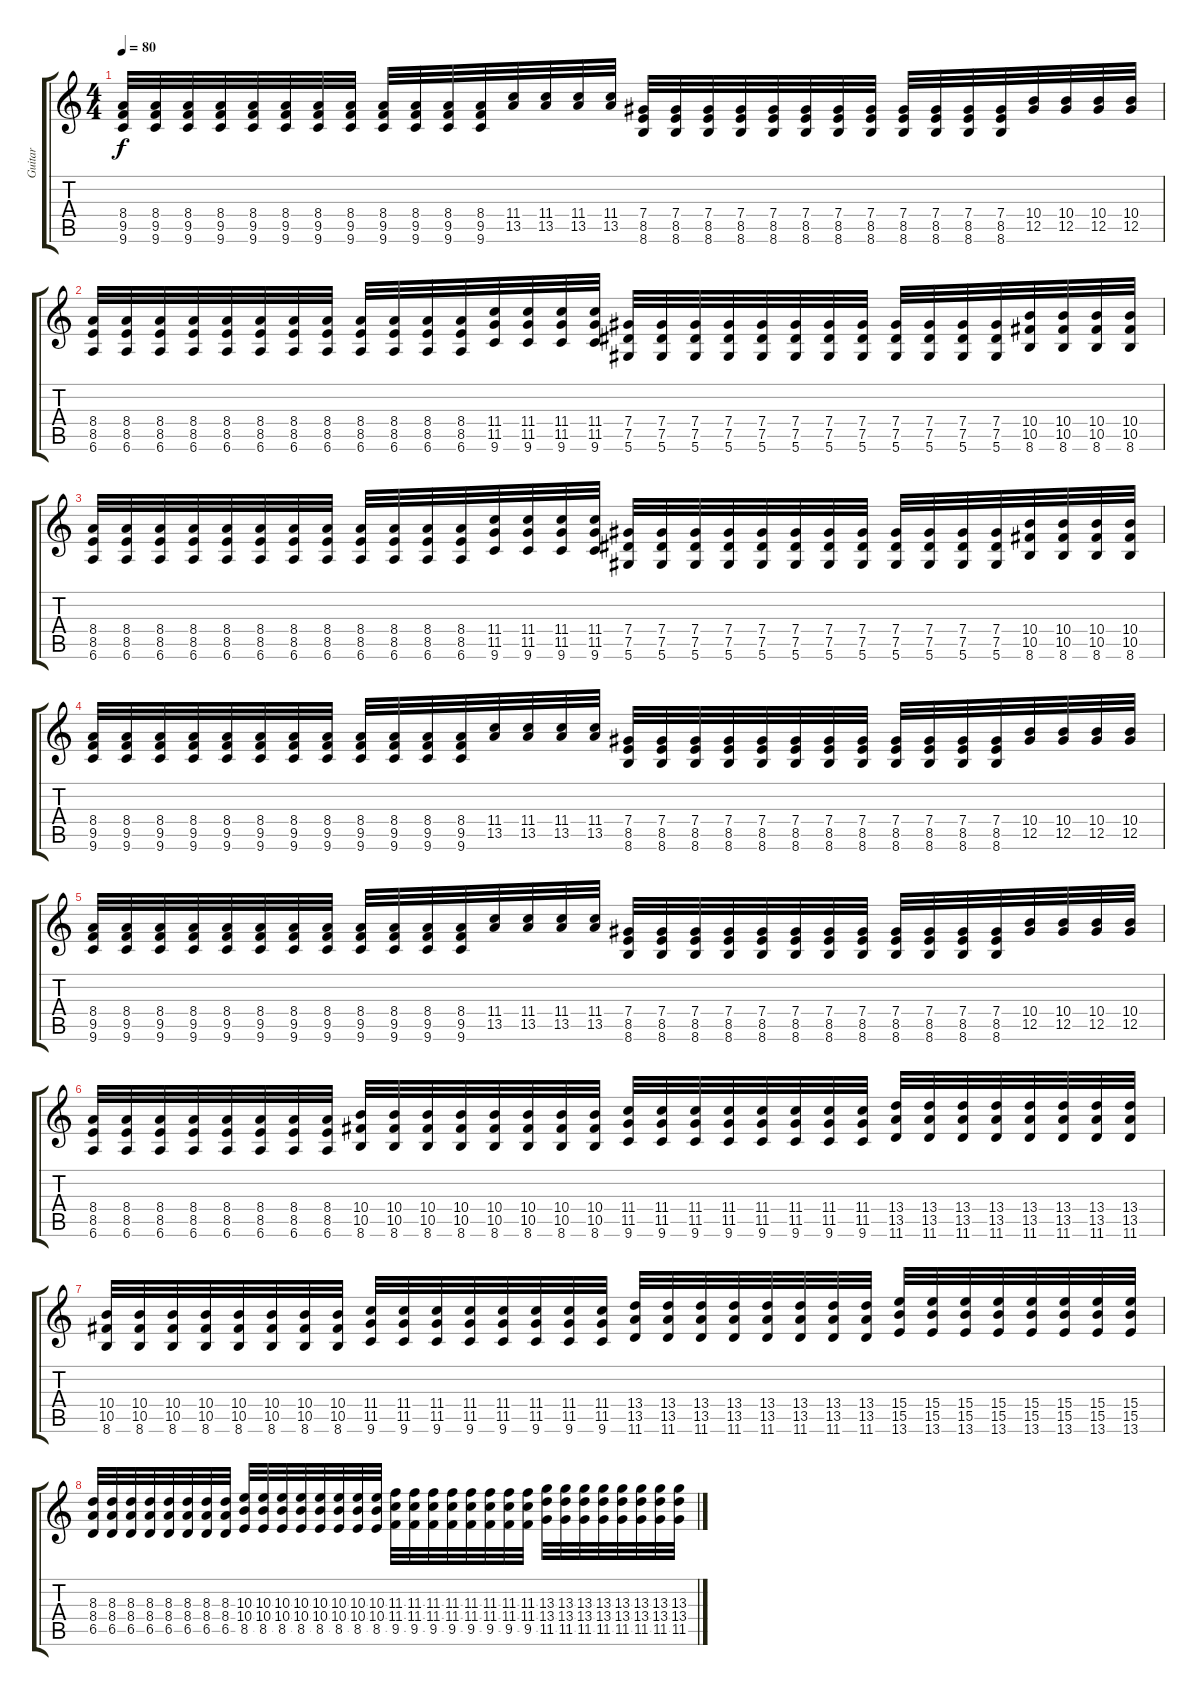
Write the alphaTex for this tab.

\track ("Guitar" "Guitar") {instrument distortionguitar}
\staff {score tabs}
\tuning (Eb4 Bb3 Gb3 Db3 Ab2 Eb2) {hide}
\ts (4 4)
\tempo 80
\clef g2
\ks c
(8.4 9.5 9.6).32{dy f} (8.4 9.5 9.6).32 (8.4 9.5 9.6).32 (8.4 9.5 9.6).32 (8.4 9.5 9.6).32 (8.4 9.5 9.6).32 (8.4 9.5 9.6).32 (8.4 9.5 9.6).32 (8.4 9.5 9.6).32 (8.4 9.5 9.6).32 (8.4 9.5 9.6).32 (8.4 9.5 9.6).32 (11.4 13.5).32 (11.4 13.5).32 (11.4 13.5).32 (11.4 13.5).32 (7.4 8.5 8.6).32 (7.4 8.5 8.6).32 (7.4 8.5 8.6).32 (7.4 8.5 8.6).32 (7.4 8.5 8.6).32 (7.4 8.5 8.6).32 (7.4 8.5 8.6).32 (7.4 8.5 8.6).32 (7.4 8.5 8.6).32 (7.4 8.5 8.6).32 (7.4 8.5 8.6).32 (7.4 8.5 8.6).32 (10.4 12.5).32 (10.4 12.5).32 (10.4 12.5).32 (10.4 12.5).32 |
(8.4 8.5 6.6).32 (8.4 8.5 6.6).32 (8.4 8.5 6.6).32 (8.4 8.5 6.6).32 (8.4 8.5 6.6).32 (8.4 8.5 6.6).32 (8.4 8.5 6.6).32 (8.4 8.5 6.6).32 (8.4 8.5 6.6).32 (8.4 8.5 6.6).32 (8.4 8.5 6.6).32 (8.4 8.5 6.6).32 (11.4 11.5 9.6).32 (11.4 11.5 9.6).32 (11.4 11.5 9.6).32 (11.4 11.5 9.6).32 (7.4 7.5 5.6).32 (7.4 7.5 5.6).32 (7.4 7.5 5.6).32 (7.4 7.5 5.6).32 (7.4 7.5 5.6).32 (7.4 7.5 5.6).32 (7.4 7.5 5.6).32 (7.4 7.5 5.6).32 (7.4 7.5 5.6).32 (7.4 7.5 5.6).32 (7.4 7.5 5.6).32 (7.4 7.5 5.6).32 (10.4 10.5 8.6).32 (10.4 10.5 8.6).32 (10.4 10.5 8.6).32 (10.4 10.5 8.6).32 |
(8.4 8.5 6.6).32 (8.4 8.5 6.6).32 (8.4 8.5 6.6).32 (8.4 8.5 6.6).32 (8.4 8.5 6.6).32 (8.4 8.5 6.6).32 (8.4 8.5 6.6).32 (8.4 8.5 6.6).32 (8.4 8.5 6.6).32 (8.4 8.5 6.6).32 (8.4 8.5 6.6).32 (8.4 8.5 6.6).32 (11.4 11.5 9.6).32 (11.4 11.5 9.6).32 (11.4 11.5 9.6).32 (11.4 11.5 9.6).32 (7.4 7.5 5.6).32 (7.4 7.5 5.6).32 (7.4 7.5 5.6).32 (7.4 7.5 5.6).32 (7.4 7.5 5.6).32 (7.4 7.5 5.6).32 (7.4 7.5 5.6).32 (7.4 7.5 5.6).32 (7.4 7.5 5.6).32 (7.4 7.5 5.6).32 (7.4 7.5 5.6).32 (7.4 7.5 5.6).32 (10.4 10.5 8.6).32 (10.4 10.5 8.6).32 (10.4 10.5 8.6).32 (10.4 10.5 8.6).32 |
(8.4 9.5 9.6).32 (8.4 9.5 9.6).32 (8.4 9.5 9.6).32 (8.4 9.5 9.6).32 (8.4 9.5 9.6).32 (8.4 9.5 9.6).32 (8.4 9.5 9.6).32 (8.4 9.5 9.6).32 (8.4 9.5 9.6).32 (8.4 9.5 9.6).32 (8.4 9.5 9.6).32 (8.4 9.5 9.6).32 (11.4 13.5).32 (11.4 13.5).32 (11.4 13.5).32 (11.4 13.5).32 (7.4 8.5 8.6).32 (7.4 8.5 8.6).32 (7.4 8.5 8.6).32 (7.4 8.5 8.6).32 (7.4 8.5 8.6).32 (7.4 8.5 8.6).32 (7.4 8.5 8.6).32 (7.4 8.5 8.6).32 (7.4 8.5 8.6).32 (7.4 8.5 8.6).32 (7.4 8.5 8.6).32 (7.4 8.5 8.6).32 (10.4 12.5).32 (10.4 12.5).32 (10.4 12.5).32 (10.4 12.5).32 |
(8.4 9.5 9.6).32 (8.4 9.5 9.6).32 (8.4 9.5 9.6).32 (8.4 9.5 9.6).32 (8.4 9.5 9.6).32 (8.4 9.5 9.6).32 (8.4 9.5 9.6).32 (8.4 9.5 9.6).32 (8.4 9.5 9.6).32 (8.4 9.5 9.6).32 (8.4 9.5 9.6).32 (8.4 9.5 9.6).32 (11.4 13.5).32 (11.4 13.5).32 (11.4 13.5).32 (11.4 13.5).32 (7.4 8.5 8.6).32 (7.4 8.5 8.6).32 (7.4 8.5 8.6).32 (7.4 8.5 8.6).32 (7.4 8.5 8.6).32 (7.4 8.5 8.6).32 (7.4 8.5 8.6).32 (7.4 8.5 8.6).32 (7.4 8.5 8.6).32 (7.4 8.5 8.6).32 (7.4 8.5 8.6).32 (7.4 8.5 8.6).32 (10.4 12.5).32 (10.4 12.5).32 (10.4 12.5).32 (10.4 12.5).32 |
(8.4 8.5 6.6).32 (8.4 8.5 6.6).32 (8.4 8.5 6.6).32 (8.4 8.5 6.6).32 (8.4 8.5 6.6).32 (8.4 8.5 6.6).32 (8.4 8.5 6.6).32 (8.4 8.5 6.6).32 (10.4 10.5 8.6).32 (10.4 10.5 8.6).32 (10.4 10.5 8.6).32 (10.4 10.5 8.6).32 (10.4 10.5 8.6).32 (10.4 10.5 8.6).32 (10.4 10.5 8.6).32 (10.4 10.5 8.6).32 (11.4 11.5 9.6).32 (11.4 11.5 9.6).32 (11.4 11.5 9.6).32 (11.4 11.5 9.6).32 (11.4 11.5 9.6).32 (11.4 11.5 9.6).32 (11.4 11.5 9.6).32 (11.4 11.5 9.6).32 (13.4 13.5 11.6).32 (13.4 13.5 11.6).32 (13.4 13.5 11.6).32 (13.4 13.5 11.6).32 (13.4 13.5 11.6).32 (13.4 13.5 11.6).32 (13.4 13.5 11.6).32 (13.4 13.5 11.6).32 |
(10.4 10.5 8.6).32 (10.4 10.5 8.6).32 (10.4 10.5 8.6).32 (10.4 10.5 8.6).32 (10.4 10.5 8.6).32 (10.4 10.5 8.6).32 (10.4 10.5 8.6).32 (10.4 10.5 8.6).32 (11.4 11.5 9.6).32 (11.4 11.5 9.6).32 (11.4 11.5 9.6).32 (11.4 11.5 9.6).32 (11.4 11.5 9.6).32 (11.4 11.5 9.6).32 (11.4 11.5 9.6).32 (11.4 11.5 9.6).32 (13.4 13.5 11.6).32 (13.4 13.5 11.6).32 (13.4 13.5 11.6).32 (13.4 13.5 11.6).32 (13.4 13.5 11.6).32 (13.4 13.5 11.6).32 (13.4 13.5 11.6).32 (13.4 13.5 11.6).32 (15.4 15.5 13.6).32 (15.4 15.5 13.6).32 (15.4 15.5 13.6).32 (15.4 15.5 13.6).32 (15.4 15.5 13.6).32 (15.4 15.5 13.6).32 (15.4 15.5 13.6).32 (15.4 15.5 13.6).32 |
(8.3 8.4 6.5).32 (8.3 8.4 6.5).32 (8.3 8.4 6.5).32 (8.3 8.4 6.5).32 (8.3 8.4 6.5).32 (8.3 8.4 6.5).32 (8.3 8.4 6.5).32 (8.3 8.4 6.5).32 (10.3 10.4 8.5).32 (10.3 10.4 8.5).32 (10.3 10.4 8.5).32 (10.3 10.4 8.5).32 (10.3 10.4 8.5).32 (10.3 10.4 8.5).32 (10.3 10.4 8.5).32 (10.3 10.4 8.5).32 (11.3 11.4 9.5).32 (11.3 11.4 9.5).32 (11.3 11.4 9.5).32 (11.3 11.4 9.5).32 (11.3 11.4 9.5).32 (11.3 11.4 9.5).32 (11.3 11.4 9.5).32 (11.3 11.4 9.5).32 (13.3 13.4 11.5).32 (13.3 13.4 11.5).32 (13.3 13.4 11.5).32 (13.3 13.4 11.5).32 (13.3 13.4 11.5).32 (13.3 13.4 11.5).32 (13.3 13.4 11.5).32 (13.3 13.4 11.5).32
